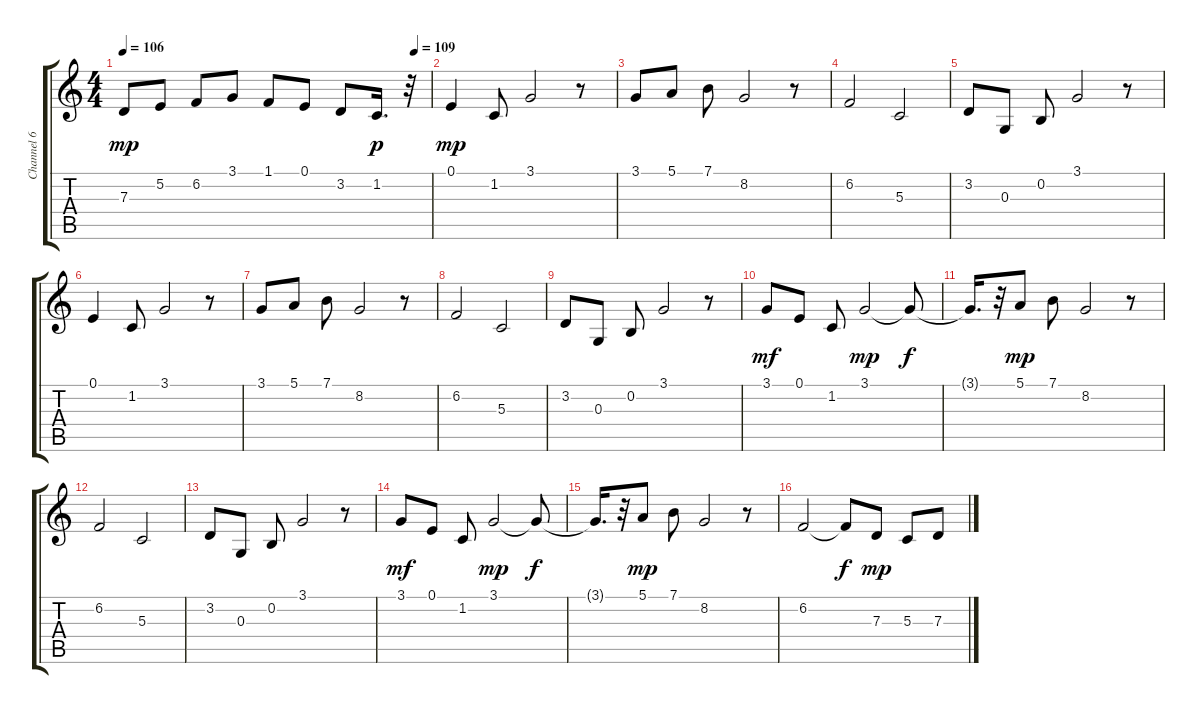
\track ("Channel 6" "Channel 6") {instrument stringensemble2}
\staff {score tabs}
\tuning (E4 B3 G3 D3 A2 E2) {hide}
\ts (4 4)
\tempo 106
\tempo (109 0.9479166666666666)
\clef g2
\ks c
7.3.8{dy mp} 5.2.8 6.2.8 3.1.8 1.1.8 0.1.8 3.2.8 1.2.16{d dy p} r.32 |
0.1.4{dy mp} 1.2.8 3.1.2 r.8 |
3.1.8 5.1.8 7.1.8 8.2.2 r.8 |
6.2.2 5.3.2 |
3.2.8 0.3.8 0.2.8 3.1.2 r.8 |
0.1.4 1.2.8 3.1.2 r.8 |
3.1.8 5.1.8 7.1.8 8.2.2 r.8 |
6.2.2 5.3.2 |
3.2.8 0.3.8 0.2.8 3.1.2 r.8 |
3.1.8{dy mf} 0.1.8 1.2.8 3.1.2{dy mp} 3.1{t}.8{dy f} |
3.1{t}.16{d} r.32 5.1.8{dy mp} 7.1.8 8.2.2 r.8 |
6.2.2 5.3.2 |
3.2.8 0.3.8 0.2.8 3.1.2 r.8 |
3.1.8{dy mf} 0.1.8 1.2.8 3.1.2{dy mp} 3.1{t}.8{dy f} |
3.1{t}.16{d} r.32 5.1.8{dy mp} 7.1.8 8.2.2 r.8 |
6.2.2 6.2{t}.8{dy f} 7.3.8{dy mp} 5.3.8 7.3.8
